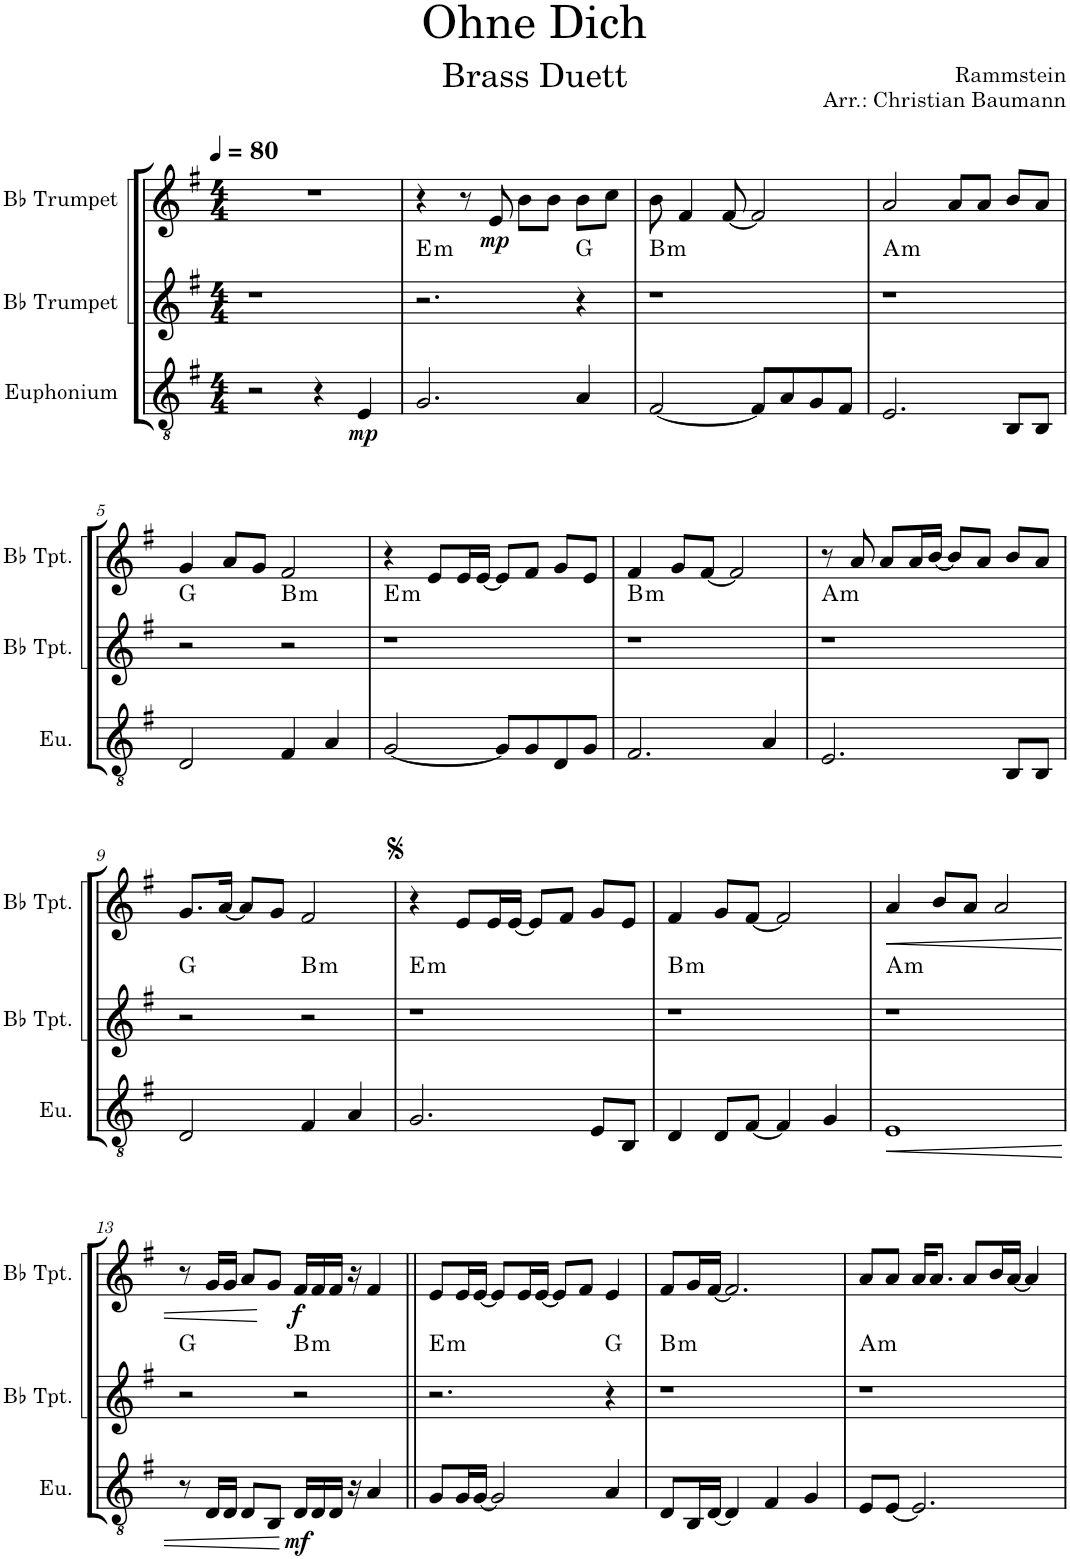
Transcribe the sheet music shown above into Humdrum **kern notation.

**kern	**dynam	**kern	**harte	**kern	**dynam
*part3	*part3	*part2	*part2	*part1	*part1
*staff3	*staff3	*staff2	*	*staff1	*staff1
*I"Euphonium	*	*I"Bb Trumpet	*	*I"Bb Trumpet	*
*I'Eu.	*	*I'Bb Tpt.	*	*I'Bb Tpt.	*
*clefGv2	*	*clefG2	*	*clefG2	*
*Trd1c2	*	*Trd1c2	*	*Trd1c2	*
*k[f#]	*	*k[f#]	*	*k[f#]	*
*M4/4	*	*M4/4	*	*M4/4	*
*MM80	*	*MM80	*	*MM80	*
=1	=1	=1	=1	=1	=1
2r	.	1r	.	1r	.
4r	.	.	.	.	.
!	!LO:DY:b	!	!	!	!
4E/	mp	.	.	.	.
=2	=2	=2	=2	=2	=2
!	!	!	!LO:H:kt=m	!	!
2.G/	.	2.r	E:min	4r	.
.	.	.	.	8r	.
!	!	!	!	!	!LO:DY:b
.	.	.	.	8e/	mp
.	.	.	.	8b\L	.
.	.	.	.	8b\J	.
4A/	.	4r	G:maj	8b\L	.
.	.	.	.	8cc\J	.
=3	=3	=3	=3	=3	=3
!	!	!	!LO:H:kt=m	!	!
[2F#/	.	1r	B:min	8b\	.
.	.	.	.	4f#/	.
.	.	.	.	[8f#/	.
8F#/L]	.	.	.	2f#/]	.
8A/	.	.	.	.	.
8G/	.	.	.	.	.
8F#/J	.	.	.	.	.
=4	=4	=4	=4	=4	=4
!	!	!	!LO:H:kt=m	!	!
2.E/	.	1r	A:min	2a/	.
.	.	.	.	8a/L	.
.	.	.	.	8a/J	.
8BB/L	.	.	.	8b/L	.
8BB/J	.	.	.	8a/J	.
!!LO:LB:g=z
=5	=5	=5	=5	=5	=5
2D/	.	2r	G:maj	4g/	.
.	.	.	.	8a/L	.
.	.	.	.	8g/J	.
!	!	!	!LO:H:kt=m	!	!
4F#/	.	2r	B:min	2f#/	.
4A/	.	.	.	.	.
=6	=6	=6	=6	=6	=6
!	!	!	!LO:H:kt=m	!	!
[2G/	.	1r	E:min	4r	.
.	.	.	.	8e/L	.
.	.	.	.	16e/L	.
.	.	.	.	[16e/JJ	.
8G/L]	.	.	.	8e/L]	.
8G/	.	.	.	8f#/J	.
8D/	.	.	.	8g/L	.
8G/J	.	.	.	8e/J	.
=7	=7	=7	=7	=7	=7
!	!	!	!LO:H:kt=m	!	!
2.F#/	.	1r	B:min	4f#/	.
.	.	.	.	8g/L	.
.	.	.	.	[8f#/J	.
.	.	.	.	2f#/]	.
4A/	.	.	.	.	.
=8	=8	=8	=8	=8	=8
!	!	!	!LO:H:kt=m	!	!
2.E/	.	1r	A:min	8r	.
.	.	.	.	8a/	.
.	.	.	.	8a/L	.
.	.	.	.	16a/L	.
.	.	.	.	[16b/JJ	.
.	.	.	.	8b/L]	.
.	.	.	.	8a/J	.
8BB/L	.	.	.	8b/L	.
8BB/J	.	.	.	8a/J	.
!!LO:LB:g=z
=9	=9	=9	=9	=9	=9
2D/	.	2r	G:maj	8.g/L	.
.	.	.	.	[16a/Jk	.
.	.	.	.	8a/L]	.
.	.	.	.	8g/J	.
!	!	!	!LO:H:kt=m	!	!
4F#/	.	2r	B:min	2f#/	.
4A/	.	.	.	.	.
=10	=10	=10	=10	=10	=10
!	!	!	!LO:H:kt=m	!	!
2.G/	.	1r	E:min	4r	.
.	.	.	.	8e/L	.
.	.	.	.	16e/L	.
.	.	.	.	[16e/JJ	.
.	.	.	.	8e/L]	.
.	.	.	.	8f#/J	.
8E/L	.	.	.	8g/L	.
8BB/J	.	.	.	8e/J	.
=11	=11	=11	=11	=11	=11
!	!	!	!LO:H:kt=m	!	!
4D/	.	1r	B:min	4f#/	.
8D/L	.	.	.	8g/L	.
[8F#/J	.	.	.	[8f#/J	.
4F#/]	.	.	.	2f#/]	.
4G/	.	.	.	.	.
=12	=12	=12	=12	=12	=12
!	!LO:HP:b	!	!LO:H:kt=m	!	!LO:HP:b
1E	<	1r	A:min	4a/	<
.	.	.	.	8b/L	.
.	.	.	.	8a/J	.
.	.	.	.	2a/	.
!!LO:LB:g=z
=13	=13	=13	=13	=13	=13
8r	.	2r	G:maj	8r	.
16D/LL	.	.	.	16g/LL	.
16D/JJ	.	.	.	16g/JJ	.
8D/L	.	.	.	8a/L	.
8BB/J	.	.	.	8g/J	[
!	!LO:DY:n=1:b	!	!LO:H:kt=m	!	!LO:DY:b
16D/LL	[ mf	2r	B:min	16f#/LL	f
16D/	.	.	.	16f#/	.
16D/JJ	.	.	.	16f#/JJ	.
16r	.	.	.	16r	.
4A/	.	.	.	4f#/	.
=14||	=14||	=14||	=14||	=14||	=14||
!	!	!	!LO:H:kt=m	!	!
8G/L	.	2.r	E:min	8e/L	.
16G/L	.	.	.	16e/L	.
[16G/JJ	.	.	.	[16e/JJ	.
2G/]	.	.	.	8e/L]	.
.	.	.	.	16e/L	.
.	.	.	.	[16e/JJ	.
.	.	.	.	8e/L]	.
.	.	.	.	8f#/J	.
4A/	.	4r	G:maj	4e/	.
=15	=15	=15	=15	=15	=15
!	!	!	!LO:H:kt=m	!	!
8D/L	.	1r	B:min	8f#/L	.
16BB/L	.	.	.	16g/L	.
[16D/JJ	.	.	.	[16f#/JJ	.
4D/]	.	.	.	2.f#/]	.
4F#/	.	.	.	.	.
4G/	.	.	.	.	.
=16	=16	=16	=16	=16	=16
!	!	!	!LO:H:kt=m	!	!
8E/L	.	1r	A:min	8a/L	.
[8E/J	.	.	.	8a/J	.
2.E/]	.	.	.	16a/KL	.
.	.	.	.	8.a/J	.
.	.	.	.	8a/L	.
.	.	.	.	16b/L	.
.	.	.	.	[16a/JJ	.
.	.	.	.	4a/]	.
=	=	=	=	=	=
*-	*-	*-	*-	*-	*-
